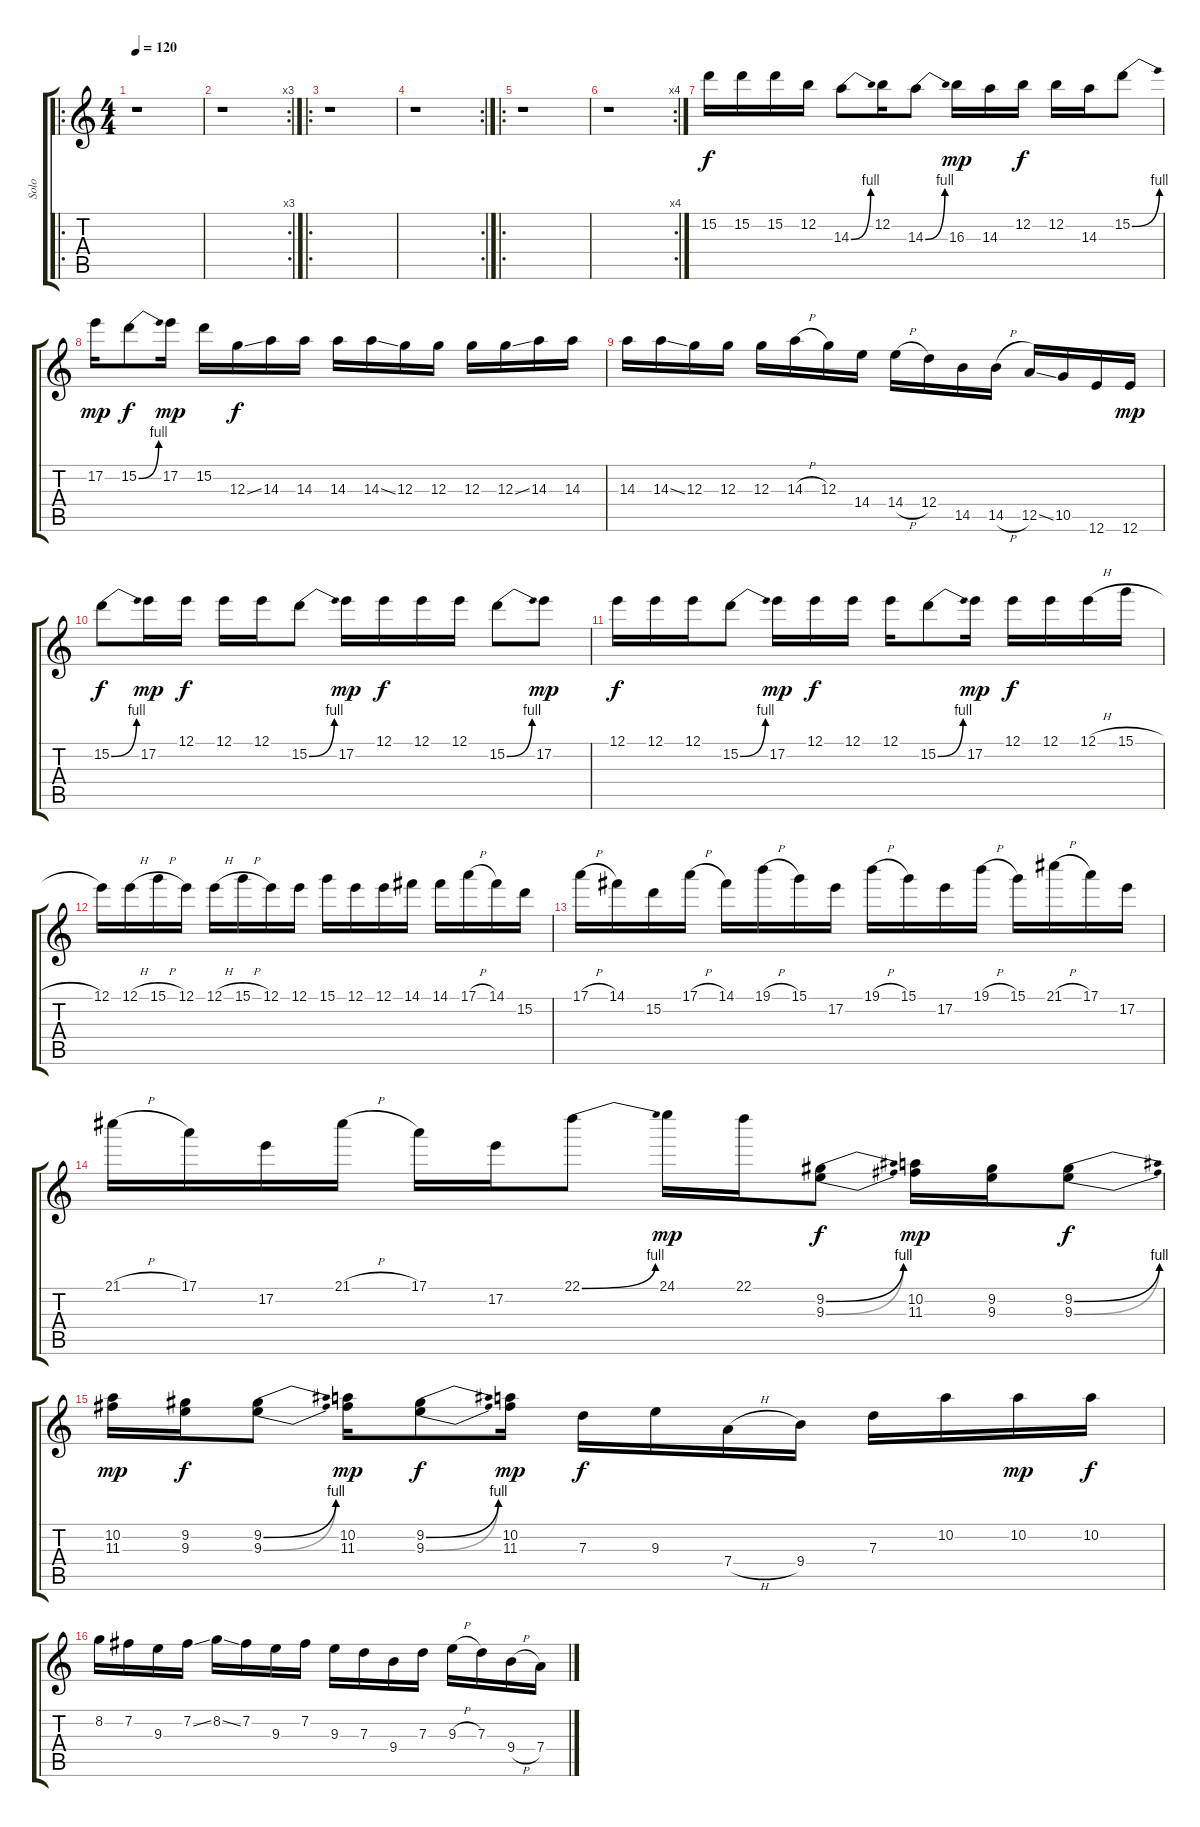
\track ("Solo" "Solo") {instrument distortionguitar}
\staff {score tabs}
\tuning (E4 B3 G3 D3 A2 E2) {hide}
\ro
\ts (4 4)
\tempo 120
\clef g2
\ks c
r.1{dy f instrument distortionguitar} |
\rc 3
r.1 |
\ro
r.1 |
\rc 2
r.1 |
\ro
r.1 |
\rc 4
r.1 |
15.2.16 15.2.16 15.2.16 12.2.16 14.3{be (bend 0 0 60 4)}.8 12.2.16 14.3{be (bend 0 0 60 4)}.8 16.3.16{dy mp} 14.3.16 12.2.16{dy f} 12.2.16 14.3.16 15.2{be (bend 0 0 60 4)}.8 |
17.2.16{dy mp} 15.2{be (bend 0 0 60 4)}.8{dy f} 17.2.16{dy mp} 15.2.16 12.3{ss}.16{dy f} 14.3.16 14.3.16 14.3.16 14.3{ss}.16 12.3.16 12.3.16 12.3.16 12.3{ss}.16 14.3.16 14.3.16 |
14.3.16 14.3{ss}.16 12.3.16 12.3.16 12.3.16 14.3{h}.16 12.3.16 14.4.16 14.4{h}.16 12.4.16 14.5.16 14.5{h}.16 12.5{ss}.16 10.5.16 12.6.16 12.6.16{dy mp} |
15.2{be (bend 0 0 60 4)}.8{dy f} 17.2.16{dy mp} 12.1.16{dy f} 12.1.16 12.1.16 15.2{be (bend 0 0 60 4)}.8 17.2.16{dy mp} 12.1.16{dy f} 12.1.16 12.1.16 15.2{be (bend 0 0 60 4)}.8 17.2.8{dy mp} |
12.1.16{dy f} 12.1.16 12.1.16 15.2{be (bend 0 0 60 4)}.8 17.2.16{dy mp} 12.1.16{dy f} 12.1.16 12.1.16 15.2{be (bend 0 0 60 4)}.8 17.2.16{dy mp} 12.1.16{dy f} 12.1.16 12.1{h}.16 15.1{h}.16 |
12.1.16 12.1{h}.16 15.1{h}.16 12.1.16 12.1{h}.16 15.1{h}.16 12.1.16 12.1.16 15.1.16 12.1.16 12.1.16 14.1.16 14.1.16 17.1{h}.16 14.1.16 15.2.16 |
17.1{h}.16 14.1.16 15.2.16 17.1{h}.16 14.1.16 19.1{h}.16 15.1.16 17.2.16 19.1{h}.16 15.1.16 17.2.16 19.1{h}.16 15.1.16 21.1{h}.16 17.1.16 17.2.16 |
21.1{h}.16 17.1.16 17.2.16 21.1{h}.16 17.1.16 17.2.16 22.1{be (bend 0 0 60 4)}.8 24.1.16{dy mp} 22.1.16 (9.2{be (bend 0 0 60 4)} 9.3{be (bend 0 0 60 4)}).8{dy f} (10.2 11.3).16{dy mp} (9.2 9.3).16 (9.2{be (bend 0 0 60 4)} 9.3{be (bend 0 0 60 4)}).8{dy f} |
(10.2 11.3).16{dy mp} (9.2 9.3).16{dy f} (9.2{be (bend 0 0 60 4)} 9.3{be (bend 0 0 60 4)}).8 (10.2 11.3).16{dy mp} (9.2{be (bend 0 0 60 4)} 9.3{be (bend 0 0 60 4)}).8{dy f} (10.2 11.3).16{dy mp} 7.3.16{dy f} 9.3.16 7.4{h}.16 9.4.16 7.3.16 10.2.16 10.2.16{dy mp} 10.2.16{dy f} |
8.2.16 7.2.16 9.3.16 7.2{ss}.16 8.2{ss}.16 7.2.16 9.3.16 7.2.16 9.3.16 7.3.16 9.4.16 7.3.16 9.3{h}.16 7.3.16 9.4{h}.16 7.4.16
